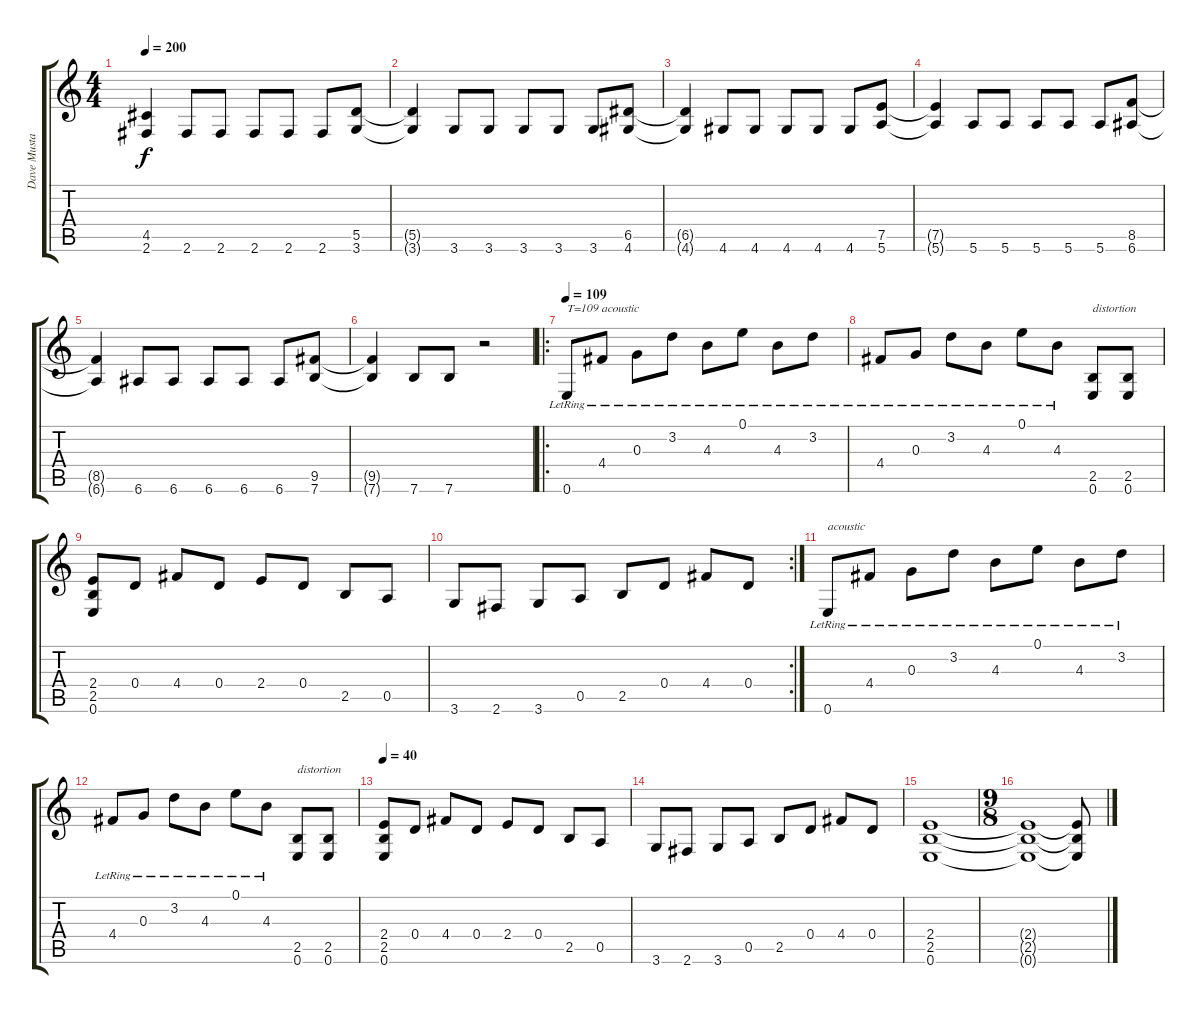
\track ("Dave Mustaine" "Dave Musta") {instrument distortionguitar}
\staff {score tabs}
\tuning (E4 B3 G3 D3 A2 E2) {hide}
\ts (4 4)
\tempo 200
\clef g2
\ks c
(4.5{t} 2.6{t}).4{dy f} 2.6.8 2.6.8 2.6.8 2.6.8 2.6.8 (5.5 3.6).8 |
(5.5{t} 3.6{t}).4 3.6.8 3.6.8 3.6.8 3.6.8 3.6.8 (6.5 4.6).8 |
(6.5{t} 4.6{t}).4 4.6.8 4.6.8 4.6.8 4.6.8 4.6.8 (7.5 5.6).8 |
(7.5{t} 5.6{t}).4 5.6.8 5.6.8 5.6.8 5.6.8 5.6.8 (8.5 6.6).8 |
(8.5{t} 6.6{t}).4 6.6.8 6.6.8 6.6.8 6.6.8 6.6.8 (9.5 7.6).8 |
(9.5{t} 7.6{t}).4 7.6.8 7.6.8 r.2 |
\ro
\tempo 109
0.6{lr}.8{txt "T=109 acoustic" instrument acousticguitarsteel} 4.4{lr}.8 0.3{lr}.8 3.2{lr}.8 4.3{lr}.8 0.1{lr}.8 4.3{lr}.8 3.2{lr}.8 |
4.4{lr}.8 0.3{lr}.8 3.2{lr}.8 4.3{lr}.8 0.1{lr}.8 4.3{lr}.8 (2.5 0.6).8{txt "distortion" instrument distortionguitar} (2.5 0.6).8 |
(2.4 2.5 0.6).8 0.4.8 4.4.8 0.4.8 2.4.8 0.4.8 2.5.8 0.5.8 |
\rc 2
3.6.8 2.6.8 3.6.8 0.5.8 2.5.8 0.4.8 4.4.8 0.4.8 |
0.6{lr}.8{txt "acoustic" instrument acousticguitarsteel} 4.4{lr}.8 0.3{lr}.8 3.2{lr}.8 4.3{lr}.8 0.1{lr}.8 4.3{lr}.8 3.2{lr}.8 |
4.4{lr}.8 0.3{lr}.8 3.2{lr}.8 4.3{lr}.8 0.1{lr}.8 4.3{lr}.8 (2.5 0.6).8{txt "distortion" instrument distortionguitar} (2.5 0.6).8 |
\tempo 40
(2.4 2.5 0.6).8 0.4.8 4.4.8 0.4.8 2.4.8 0.4.8 2.5.8 0.5.8 |
3.6.8 2.6.8 3.6.8 0.5.8 2.5.8 0.4.8 4.4.8 0.4.8 |
(2.4 2.5 0.6).1 |
\ts (9 8)
(2.4{t} 2.5{t} 0.6{t}).1 (2.4{t} 2.5{t} 0.6{t}).8
